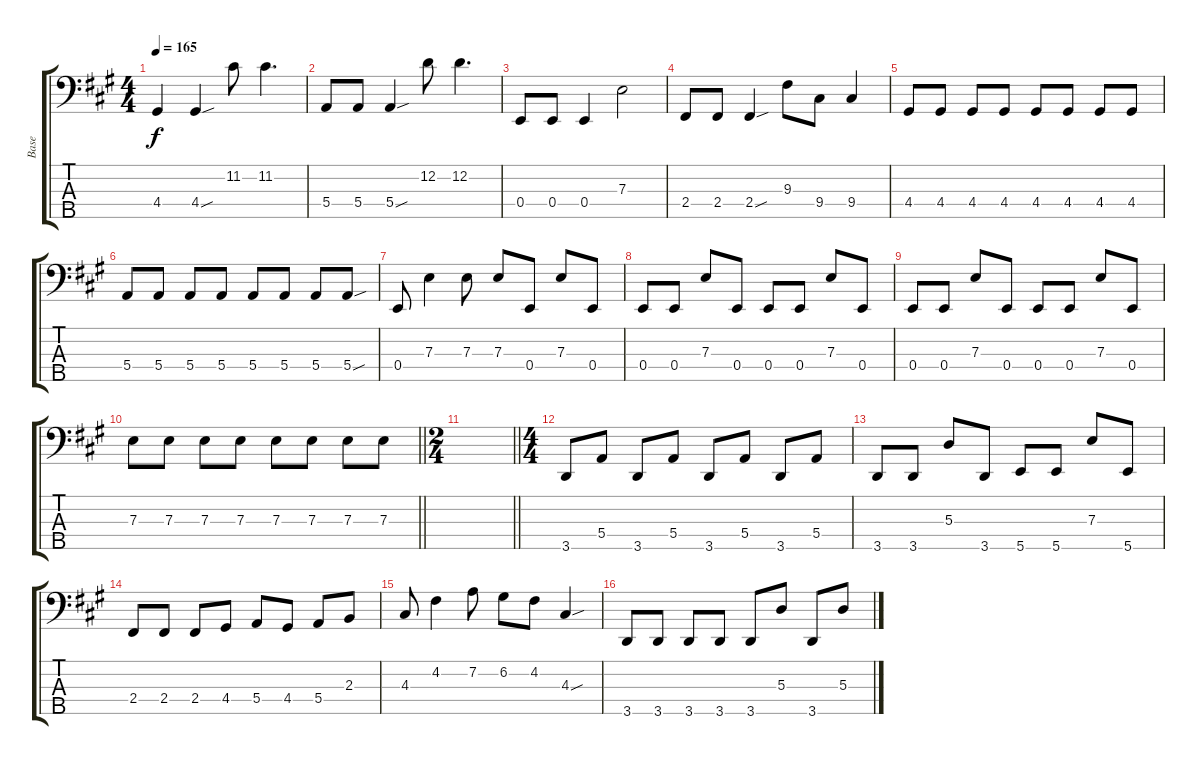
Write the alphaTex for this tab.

\track ("Base" "Base") {instrument electricbasspick}
\staff {score tabs}
\tuning (G2 D2 A1 E1 B0) {hide}
\ts (4 4)
\tempo 165
\clef f4
\ks a
4.4.4{dy f} 4.4{sou}.4 11.2.8 11.2.4{d} |
5.4.8 5.4.8 5.4{sou}.4 12.2.8 12.2.4{d} |
0.4.8 0.4.8 0.4.4 7.3.2 |
2.4.8 2.4.8 2.4{sou}.4 9.3.8 9.4.8 9.4.4 |
4.4.8 4.4.8 4.4.8 4.4.8 4.4.8 4.4.8 4.4.8 4.4.8 |
5.4.8 5.4.8 5.4.8 5.4.8 5.4.8 5.4.8 5.4.8 5.4{sou}.8 |
0.4.8 7.3.4 7.3.8 7.3.8 0.4.8 7.3.8 0.4.8 |
0.4.8 0.4.8 7.3.8 0.4.8 0.4.8 0.4.8 7.3.8 0.4.8 |
0.4.8 0.4.8 7.3.8 0.4.8 0.4.8 0.4.8 7.3.8 0.4.8 |
\barLineRight lightlight
7.3.8 7.3.8 7.3.8 7.3.8 7.3.8 7.3.8 7.3.8 7.3.8 |
\ts (2 4)
\barLineRight lightlight
|
\ts (4 4)
3.5.8 5.4.8 3.5.8 5.4.8 3.5.8 5.4.8 3.5.8 5.4.8 |
3.5.8 3.5.8 5.3.8 3.5.8 5.5.8 5.5.8 7.3.8 5.5.8 |
2.4.8 2.4.8 2.4.8 4.4.8 5.4.8 4.4.8 5.4.8 2.3.8 |
4.3.8 4.2.4 7.2.8 6.2.8 4.2.8 4.3{sou}.4 |
3.5.8 3.5.8 3.5.8 3.5.8 3.5.8 5.3.8 3.5.8 5.3.8
